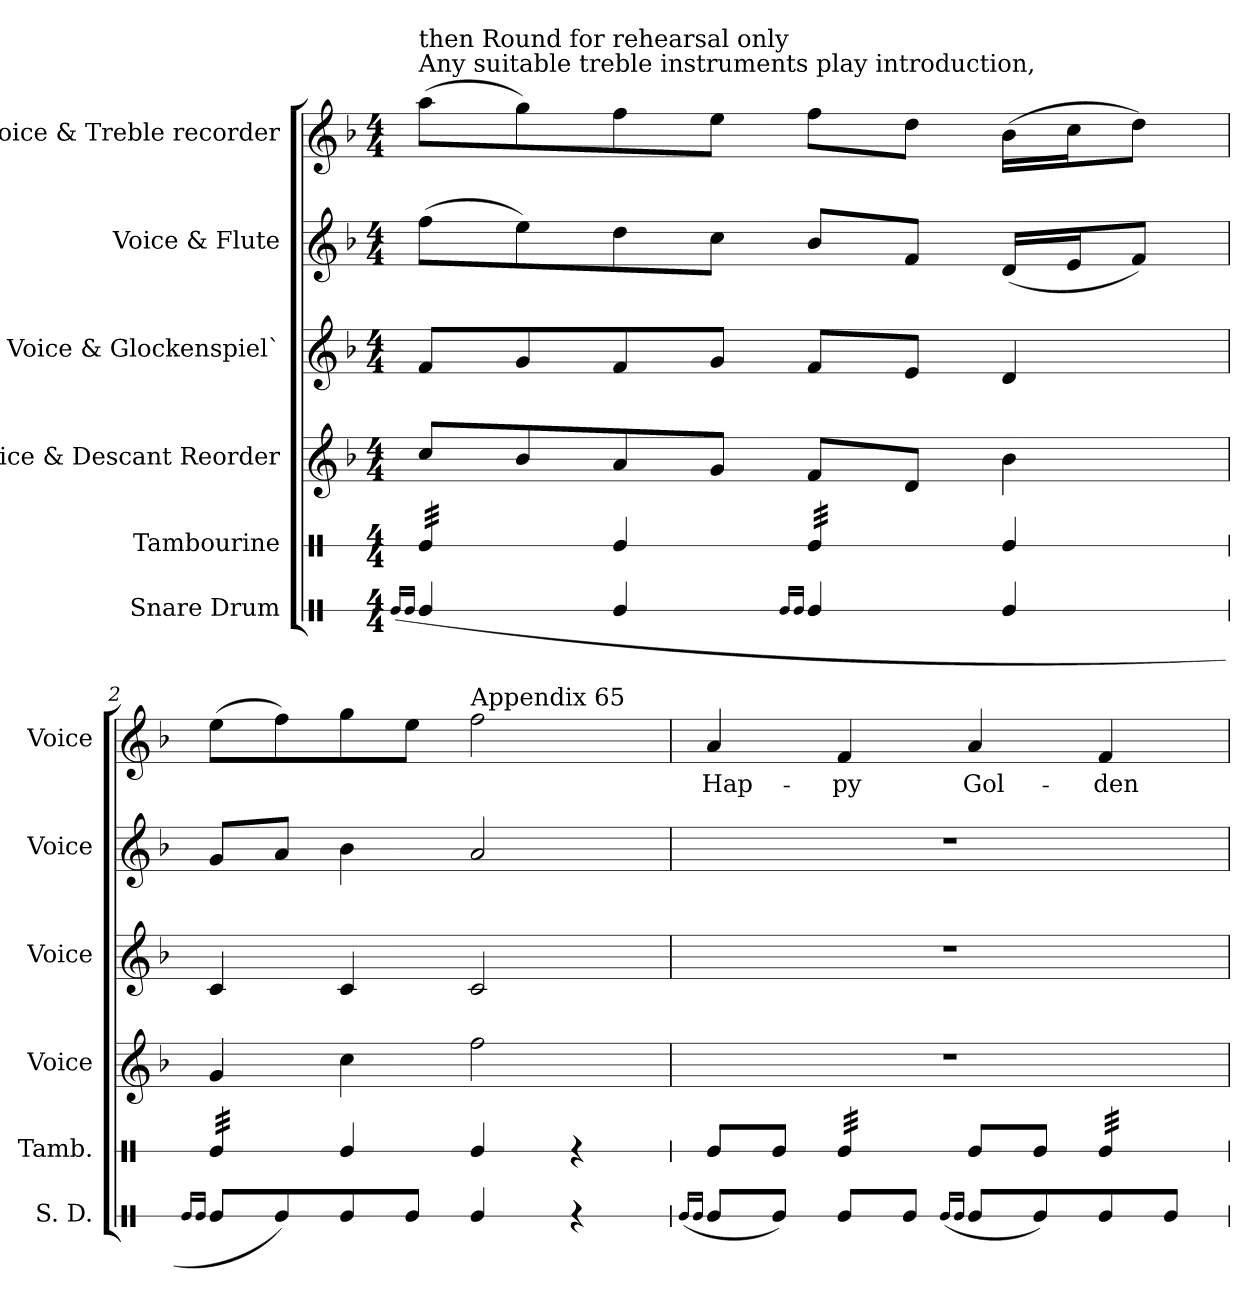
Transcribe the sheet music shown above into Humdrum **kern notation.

**kern	**kern	**kern	**kern	**kern	**kern	**text
*part6	*part5	*part4	*part3	*part2	*part1	*part1
*staff6	*staff5	*staff4	*staff3	*staff2	*staff1	*staff1
*I"Snare Drum	*I"Tambourine	*I"Voice & Descant Reorder	*I"Voice & Glockenspiel`	*I"Voice & Flute	*I"Voice & Treble recorder	*
*I'S. D.	*I'Tamb.	*I'Voice	*I'Voice	*I'Voice	*I'Voice	*
!!LO:PB:g=z
*stria1	*stria1	*	*	*	*	*
*clefX	*clefX	*clefG2	*clefG2	*clefG2	*clefG2	*
*k[]	*k[]	*k[b-]	*k[b-]	*k[b-]	*k[b-]	*
*C:	*C:	*F:	*F:	*F:	*F:	*
*M4/4	*M4/4	*M4/4	*M4/4	*M4/4	*M4/4	*
*MM112	*MM112	*MM112	*MM112	*MM112	*MM112	*
=1	=1	=1	=1	=1	=1	=1
(16qRei/LL	.	.	.	.	.	.
16qRei/JJ	.	.	.	.	.	.
!	!	!	!	!	!LO:TX:a:t=Any suitable treble instruments play introduction,	!
!	!	!	!	!	!LO:TX:t=then Round for rehearsal only	!
*	*tremolo	*	*	*	*	*
4Rei/	32Rei/LLL	8cci/L	8fi/L	(8ffi\L	(8aai\L	.
.	32Rei/	.	.	.	.	.
.	32Rei/	.	.	.	.	.
.	32Rei/	.	.	.	.	.
.	32Rei/	8b-i/	8gi/	8eei\)	8ggi\)	.
.	32Rei/	.	.	.	.	.
.	32Rei/	.	.	.	.	.
.	32Rei/JJJ	.	.	.	.	.
*	*Xtremolo	*	*	*	*	*
4Rei/	4Rei/	8ai/	8fi/	8ddi\	8ffi\	.
.	.	8gi/J	8gi/J	8cci\J	8eei\J	.
16qRei/LL	.	.	.	.	.	.
16qRei/JJ	.	.	.	.	.	.
*	*tremolo	*	*	*	*	*
4Rei/	32Rei/LLL	8fi/L	8fi/L	8b-i/L	8ffi\L	.
.	32Rei/	.	.	.	.	.
.	32Rei/	.	.	.	.	.
.	32Rei/	.	.	.	.	.
.	32Rei/	8di/J	8ei/J	8fi/J	8ddi\J	.
.	32Rei/	.	.	.	.	.
.	32Rei/	.	.	.	.	.
.	32Rei/JJJ	.	.	.	.	.
*	*Xtremolo	*	*	*	*	*
4Rei/	4Rei/	4b-i\	4di/	(16di/LL	(16b-i\LL	.
.	.	.	.	16ei/J	16cci\J	.
.	.	.	.	8fi/J)	8ddi\J)	.
=2	=2	=2	=2	=2	=2	=2
16qRei/LL	.	.	.	.	.	.
16qRei/JJ	.	.	.	.	.	.
*	*tremolo	*	*	*	*	*
8Rei/L	32Rei/LLL	4gi/	4ci/	8gi/L	(8eei\L	.
.	32Rei/	.	.	.	.	.
.	32Rei/	.	.	.	.	.
.	32Rei/	.	.	.	.	.
8Rei/)	32Rei/	.	.	8ai/J	8ffi\)	.
.	32Rei/	.	.	.	.	.
.	32Rei/	.	.	.	.	.
.	32Rei/JJJ	.	.	.	.	.
*	*Xtremolo	*	*	*	*	*
8Rei/	4Rei/	4cci\	4ci/	4b-i\	8ggi\	.
8Rei/J	.	.	.	.	8eei\J	.
!	!	!	!	!	!LO:TX:a:t=Appendix 65	!
4Rei/	4Rei/	2ffi\	2ci/	2ai/	2ffi\	.
4r	4r	.	.	.	.	.
=3	=3	=3	=3	=3	=3	=3
(16qRei/LL	.	.	.	.	.	.
16qRei/JJ	.	.	.	.	.	.
!	!	!	!	!	!	!LO:LY:b:color=#000000
8Rei/L	8Rei/L	1r	1r	1r	4ai/	Hap-
8Rei/J)	8Rei/J	.	.	.	.	.
!	!	!	!	!	!	!LO:LY:b:color=#000000
*	*tremolo	*	*	*	*	*
8Rei/L	32Rei/LLL	.	.	.	4fi/	-py
.	32Rei/	.	.	.	.	.
.	32Rei/	.	.	.	.	.
.	32Rei/	.	.	.	.	.
8Rei/J	32Rei/	.	.	.	.	.
.	32Rei/	.	.	.	.	.
.	32Rei/	.	.	.	.	.
.	32Rei/JJJ	.	.	.	.	.
*	*Xtremolo	*	*	*	*	*
(16qRei/LL	.	.	.	.	.	.
16qRei/JJ	.	.	.	.	.	.
!	!	!	!	!	!	!LO:LY:b:color=#000000
8Rei/L	8Rei/L	.	.	.	4ai/	Gol-
8Rei/)	8Rei/J	.	.	.	.	.
!	!	!	!	!	!	!LO:LY:b:color=#000000
*	*tremolo	*	*	*	*	*
8Rei/	32Rei/LLL	.	.	.	4fi/	-den
.	32Rei/	.	.	.	.	.
.	32Rei/	.	.	.	.	.
.	32Rei/	.	.	.	.	.
8Rei/J	32Rei/	.	.	.	.	.
.	32Rei/	.	.	.	.	.
.	32Rei/	.	.	.	.	.
.	32Rei/JJJ	.	.	.	.	.
*	*Xtremolo	*	*	*	*	*
=	=	=	=	=	=	=
*-	*-	*-	*-	*-	*-	*-
